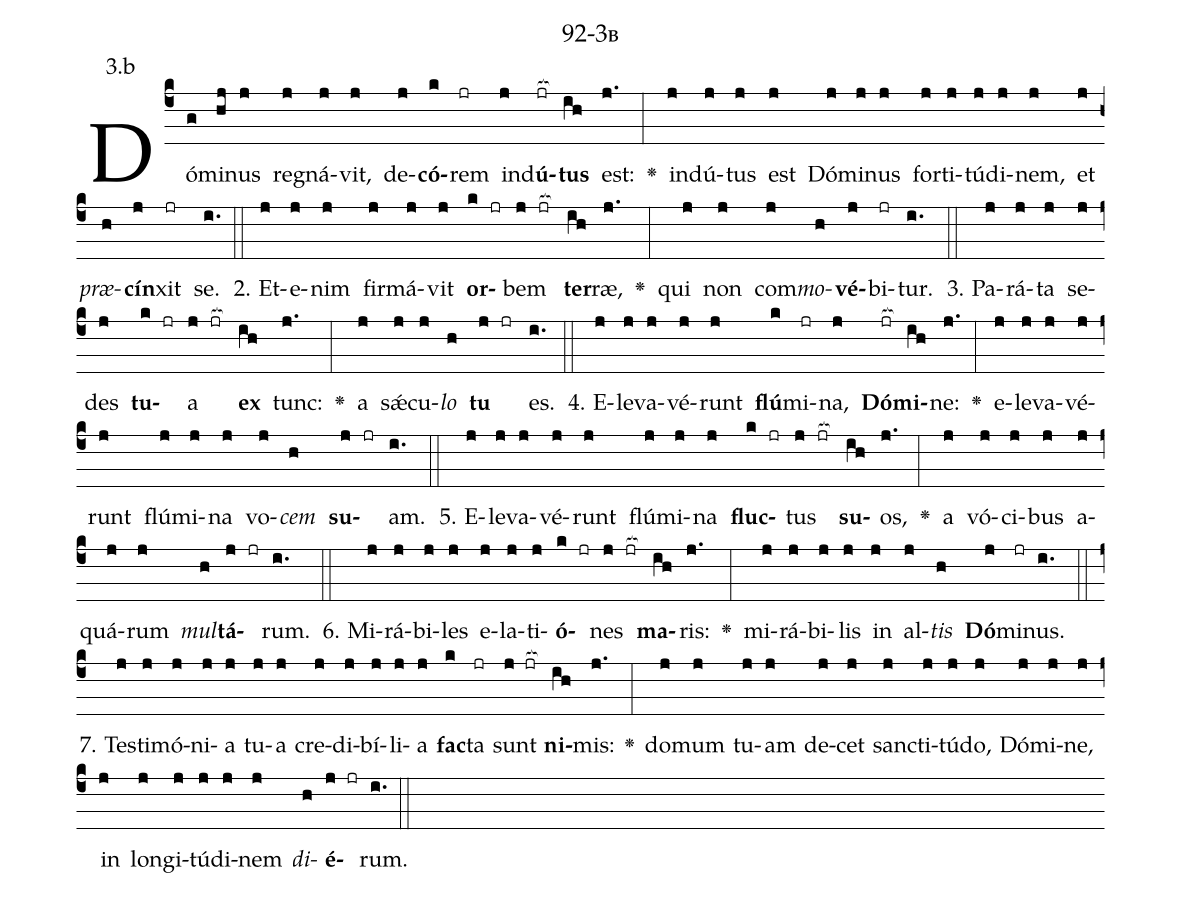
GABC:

name: 92-3b;
annotation: 3.b;
%%
(c4)Dó(g)mi(hj)nus(j) re(j)gná(j)vit,(j) de(j)<b>có</b>(k)rem(jr) ind(j)<b>ú</b>(jr[ocb:1{])<b>tus</b>(ih[ocb:0}]) est:(j.) <v>\greheightstar</v>(:) ind(j)ú(j)tus(j) est(j) Dó(j)mi(j)nus(j) for(j)ti(j)tú(j)di(j)nem,(j) et(j) <i>præ</i>(h)<b>cín</b>(j)xit(jr) se.(i.) (::)
2. Et(j)e(j)nim(j) fir(j)má(j)vit(j) <b>or</b>(k jr)bem(j jr[ocb:1{]) <b>ter</b>(ih[ocb:0}])ræ,(j.) <v>\greheightstar</v>(:) qui(j) non(j) com(j)<i>mo</i>(h)<b>vé</b>(j)bi(jr)tur.(i.) (::)
3. Pa(j)rá(j)ta(j) se(j)des(j) <b>tu</b>(k jr)a(j jr[ocb:1{]) <b>ex</b>(ih[ocb:0}]) tunc:(j.) <v>\greheightstar</v>(:) a(j) sǽ(j)cu(j)<i>lo</i>(h) <b>tu</b>(j jr) es.(i.) (::)
4. E(j)le(j)va(j)vé(j)runt(j) <b>flú</b>(k)mi(jr)na,(j) <b>Dó</b>(jr[ocb:1{])<b>mi</b>(ih[ocb:0}])ne:(j.) <v>\greheightstar</v>(:) e(j)le(j)va(j)vé(j)runt(j) flú(j)mi(j)na(j) vo(j)<i>cem</i>(h) <b>su</b>(j jr)am.(i.) (::)
5. E(j)le(j)va(j)vé(j)runt(j) flú(j)mi(j)na(j) <b>fluc</b>(k jr)tus(j jr[ocb:1{]) <b>su</b>(ih[ocb:0}])os,(j.) <v>\greheightstar</v>(:) a(j) vó(j)ci(j)bus(j) a(j)quá(j)rum(j) <i>mul</i>(h)<b>tá</b>(j jr)rum.(i.) (::)
6. Mi(j)rá(j)bi(j)les(j) e(j)la(j)ti(j)<b>ó</b>(k jr)nes(j jr[ocb:1{]) <b>ma</b>(ih[ocb:0}])ris:(j.) <v>\greheightstar</v>(:) mi(j)rá(j)bi(j)lis(j) in(j) al(j)<i>tis</i>(h) <b>Dó</b>(j)mi(jr)nus.(i.) (::)
7. Tes(j)ti(j)mó(j)ni(j)a(j) tu(j)a(j) cre(j)di(j)bí(j)li(j)a(j) <b>fac</b>(k)ta(jr) sunt(j jr[ocb:1{]) <b>ni</b>(ih[ocb:0}])mis:(j.) <v>\greheightstar</v>(:) do(j)mum(j) tu(j)am(j) de(j)cet(j) sanc(j)ti(j)tú(j)do,(j) Dó(j)mi(j)ne,(j) in(j) lon(j)gi(j)tú(j)di(j)nem(j) <i>di</i>(h)<b>é</b>(j jr)rum.(i.) (::)
